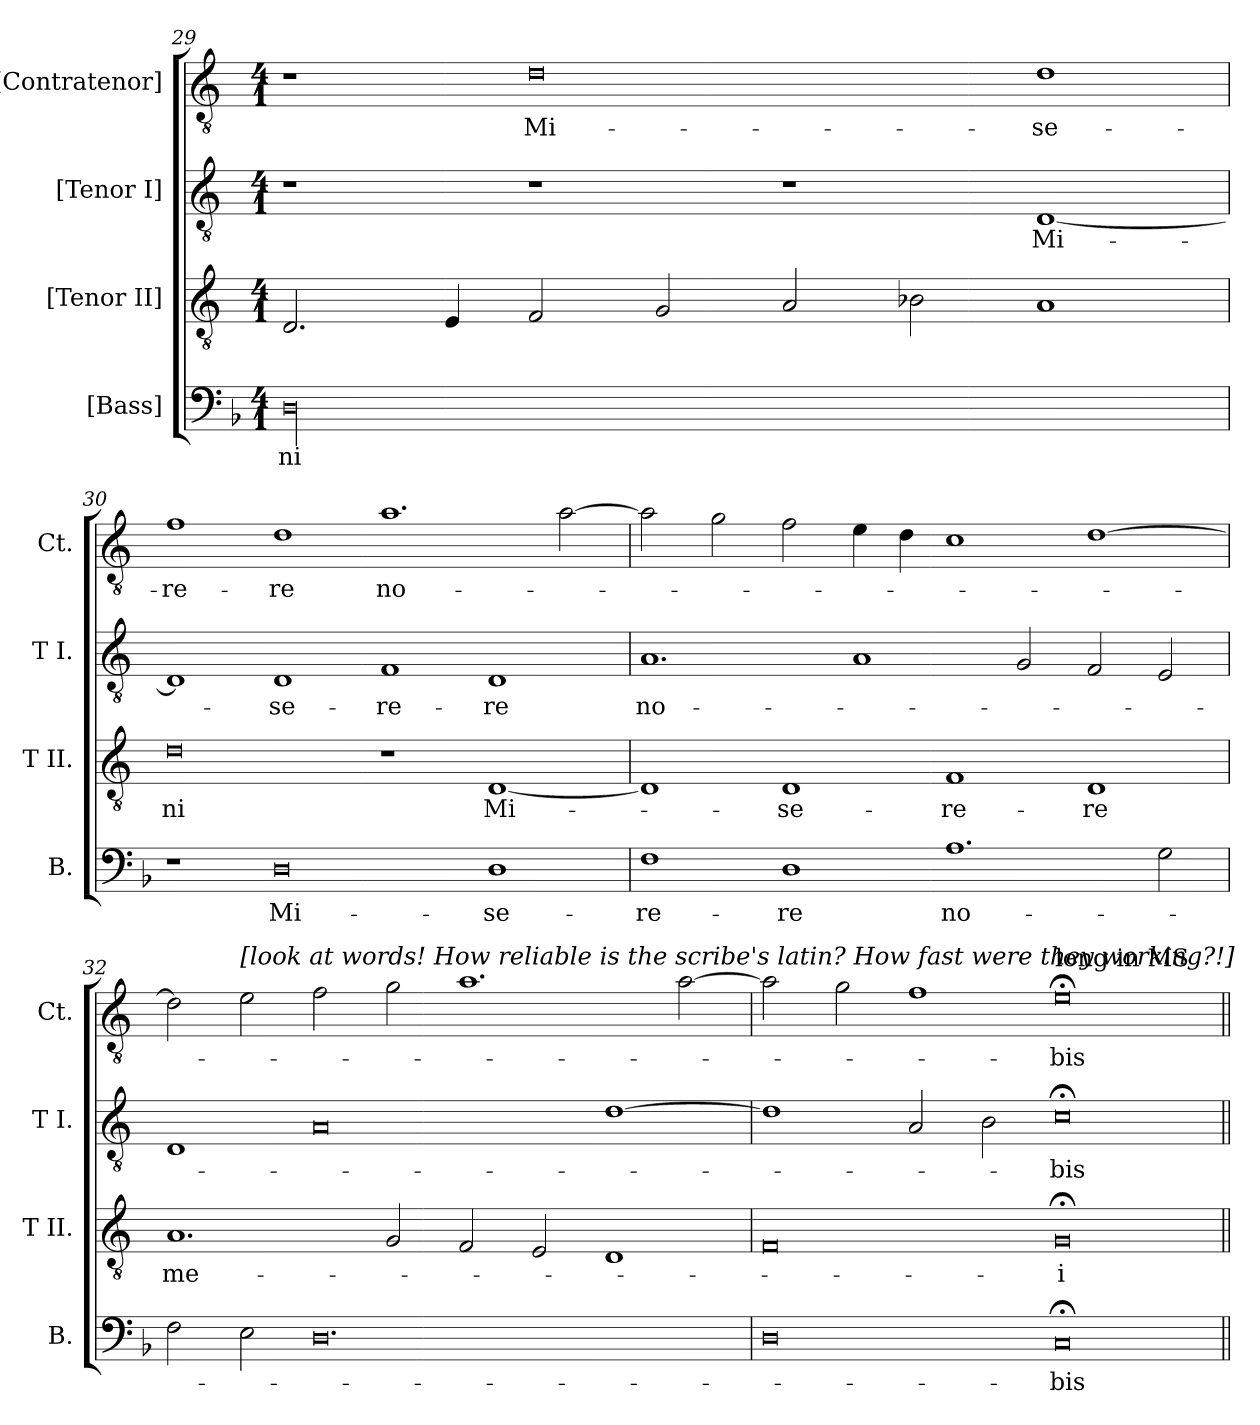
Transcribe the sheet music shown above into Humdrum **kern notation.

**kern	**text	**kern	**text	**kern	**text	**kern	**text
*part4	*part4	*part3	*part3	*part2	*part2	*part1	*part1
*staff4	*staff4	*staff3	*staff3	*staff2	*staff2	*staff1	*staff1
*I"[Bass]	*	*I"[Tenor II]	*	*I"[Tenor I]	*	*I"[Contratenor]	*
*I'B.	*	*I'T II.	*	*I'T I.	*	*I'Ct.	*
!!LO:PB:g=z
*clefF4	*	*clefGv2	*	*clefGv2	*	*clefGv2	*
*	*	*ITrd7c12	*	*ITrd7c12	*	*ITrd7c12	*
*k[b-]	*	*k[]	*	*k[]	*	*k[]	*
*F:	*	*C:	*	*C:	*	*C:	*
*M4/1	*	*M4/1	*	*M4/1	*	*M4/1	*
=29	=29	=29	=29	=29	=29	=29	=29
!	!LO:LY:b:color=#000000	!	!	!	!	!	!
00Di	-ni	2.DDi/	.	1r	.	1r	.
.	.	4EEi/	.	.	.	.	.
!	!	!	!	!	!	!	!LO:LY:b:color=#000000
.	.	2FFi/	.	1r	.	0Di	Mi-
.	.	2GGi/	.	.	.	.	.
.	.	2AAi/	.	1r	.	.	.
.	.	2BB-Xi\	.	.	.	.	.
!	!	!	!	!	!LO:LY:b:color=#000000	!	!
!	!	!	!	!	!	!	!LO:LY:b:color=#000000
.	.	1AAi	.	[<1DDi	Mi-	1Di	-se-
=30	=30	=30	=30	=30	=30	=30	=30
!	!	!	!LO:LY:b:color=#000000	!	!	!	!
!	!	!	!	!	!	!	!LO:LY:b:color=#000000
1r	.	0Di	-ni	1DDi]	.	1Fi	-re-
!	!LO:LY:b:color=#000000	!	!	!	!	!	!
!	!	!	!	!	!LO:LY:b:color=#000000	!	!
!	!	!	!	!	!	!	!LO:LY:b:color=#000000
0Di	Mi-	.	.	1DDi	-se-	1Di	-re
!	!	!	!	!	!LO:LY:b:color=#000000	!	!
!	!	!	!	!	!	!	!LO:LY:b:color=#000000
.	.	1r	.	1FFi	-re-	1.Ai	no-
!	!LO:LY:b:color=#000000	!	!	!	!	!	!
!	!	!	!LO:LY:b:color=#000000	!	!	!	!
!	!	!	!	!	!LO:LY:b:color=#000000	!	!
1Di	-se-	[<1DDi	Mi-	1DDi	-re	.	.
.	.	.	.	.	.	[>2Ai\	.
=31	=31	=31	=31	=31	=31	=31	=31
!	!LO:LY:b:color=#000000	!	!	!	!	!	!
!	!	!	!	!	!LO:LY:b:color=#000000	!	!
1Fi	-re-	1DDi]	.	1.AAi	no-	2Ai\]	.
.	.	.	.	.	.	2Gi\	.
!	!LO:LY:b:color=#000000	!	!	!	!	!	!
!	!	!	!LO:LY:b:color=#000000	!	!	!	!
1Di	-re	1DDi	-se-	.	.	2Fi\	.
.	.	.	.	1AAi	.	4Ei\	.
.	.	.	.	.	.	4Di\	.
!	!LO:LY:b:color=#000000	!	!	!	!	!	!
!	!	!	!LO:LY:b:color=#000000	!	!	!	!
1.Ai	no-	1FFi	-re-	.	.	1Ci	.
.	.	.	.	2GGi/	.	.	.
!	!	!	!LO:LY:b:color=#000000	!	!	!	!
.	.	1DDi	-re	2FFi/	.	[>1Di	.
2Gi\	.	.	.	2EEi/	.	.	.
!!LO:LB:g=z
=32	=32	=32	=32	=32	=32	=32	=32
!	!	!	!LO:LY:b:color=#000000	!	!	!	!
2Fi\	.	1.AAi	me-	1DDi	.	2Di\]	.
!	!	!	!	!	!	!LO:TX:a:t=[look at words! How reliable is the scribe's latin? How fast were they working?!]	!
2Ei\	.	.	.	.	.	2Ei\	.
0.Di	.	.	.	0AAi	.	2Fi\	.
.	.	2GGi/	.	.	.	2Gi\	.
.	.	2FFi/	.	.	.	1.Ai	.
.	.	2EEi/	.	.	.	.	.
.	.	1DDi	.	[>1Di	.	.	.
.	.	.	.	.	.	[>2Ai\	.
=33	=33	=33	=33	=33	=33	=33	=33
0Di	.	0FFi	.	1Di]	.	2Ai\]	.
.	.	.	.	.	.	2Gi\	.
.	.	.	.	2AAi/	.	1Fi	.
.	.	.	.	2BBi\	.	.	.
!	!LO:LY:b:color=#000000	!	!	!	!	!	!
!	!	!	!LO:LY:b:color=#000000	!	!	!	!
!	!	!	!	!	!LO:LY:b:color=#000000	!	!
!	!	!	!	!	!	!LO:TX:a:t=long in MS	!
!	!	!	!	!	!	!	!LO:LY:b:color=#000000
0C;i	-bis	0GG;i	-i	0C;i	-bis	0E;i	-bis
=||	=||	=||	=||	=||	=||	=||	=||
*-	*-	*-	*-	*-	*-	*-	*-
